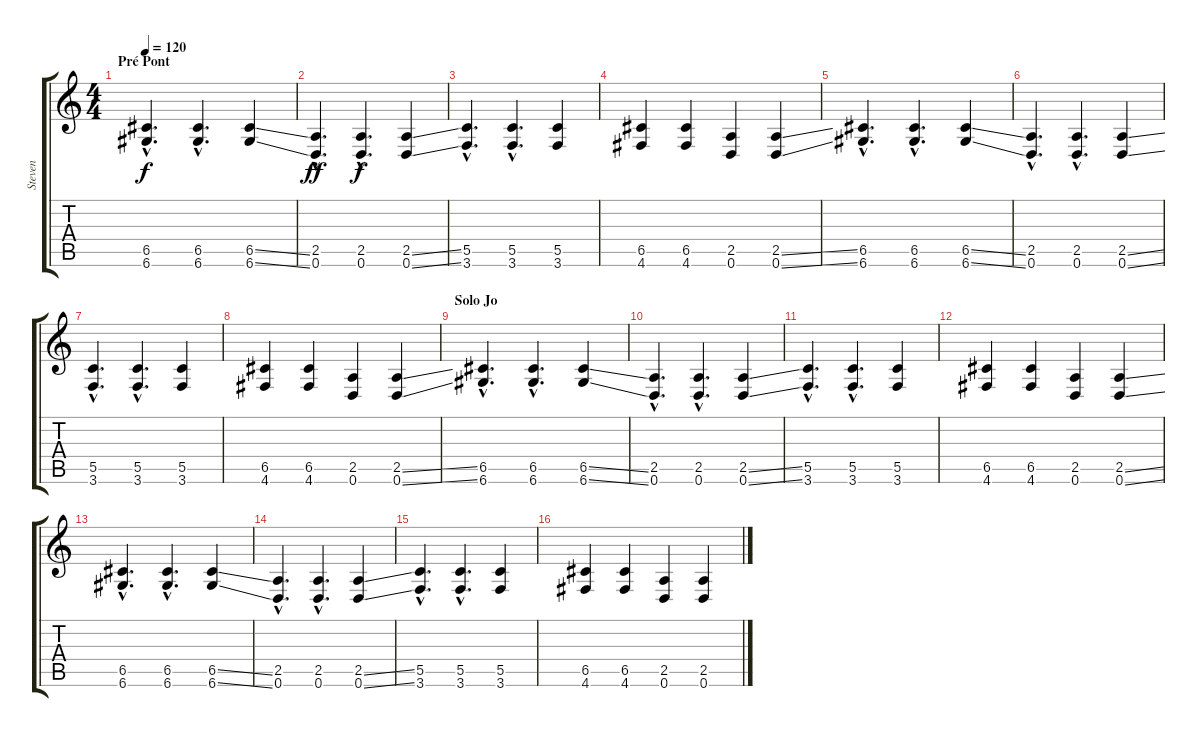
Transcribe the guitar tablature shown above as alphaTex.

\track ("Steven" "Steven") {instrument overdrivenguitar}
\staff {score tabs}
\tuning (D4 A3 F3 C3 G2 D2) {hide}
\ts (4 4)
\section ("" "Pré Pont")
\tempo 120
\clef g2
\ks c
(6.5{hac} 6.6{hac}).4{d dy f} (6.5{hac} 6.6{hac}).4{d} (6.5{ss} 6.6{ss}).4 |
(2.5{hac} 0.6{hac}).4{d dy ff} (2.5{hac} 0.6{hac}).4{d dy f} (2.5{ss} 0.6{ss}).4 |
(5.5{hac} 3.6{hac}).4{d} (5.5{hac} 3.6{hac}).4{d} (5.5 3.6).4 |
(6.5 4.6).4 (6.5 4.6).4 (2.5 0.6).4 (2.5{ss} 0.6{ss}).4 |
(6.5{hac} 6.6{hac}).4{d} (6.5{hac} 6.6{hac}).4{d} (6.5{ss} 6.6{ss}).4 |
(2.5{hac} 0.6{hac}).4{d} (2.5{hac} 0.6{hac}).4{d} (2.5{ss} 0.6{ss}).4 |
(5.5{hac} 3.6{hac}).4{d} (5.5{hac} 3.6{hac}).4{d} (5.5 3.6).4 |
(6.5 4.6).4 (6.5 4.6).4 (2.5 0.6).4 (2.5{ss} 0.6{ss}).4 |
\section ("" "Solo Jo")
(6.5{hac} 6.6{hac}).4{d} (6.5{hac} 6.6{hac}).4{d} (6.5{ss} 6.6{ss}).4 |
(2.5{hac} 0.6{hac}).4{d} (2.5{hac} 0.6{hac}).4{d} (2.5{ss} 0.6{ss}).4 |
(5.5{hac} 3.6{hac}).4{d} (5.5{hac} 3.6{hac}).4{d} (5.5 3.6).4 |
(6.5 4.6).4 (6.5 4.6).4 (2.5 0.6).4 (2.5{ss} 0.6{ss}).4 |
(6.5{hac} 6.6{hac}).4{d} (6.5{hac} 6.6{hac}).4{d} (6.5{ss} 6.6{ss}).4 |
(2.5{hac} 0.6{hac}).4{d} (2.5{hac} 0.6{hac}).4{d} (2.5{ss} 0.6{ss}).4 |
(5.5{hac} 3.6{hac}).4{d} (5.5{hac} 3.6{hac}).4{d} (5.5 3.6).4 |
(6.5 4.6).4 (6.5 4.6).4 (2.5 0.6).4 (2.5 0.6).4
